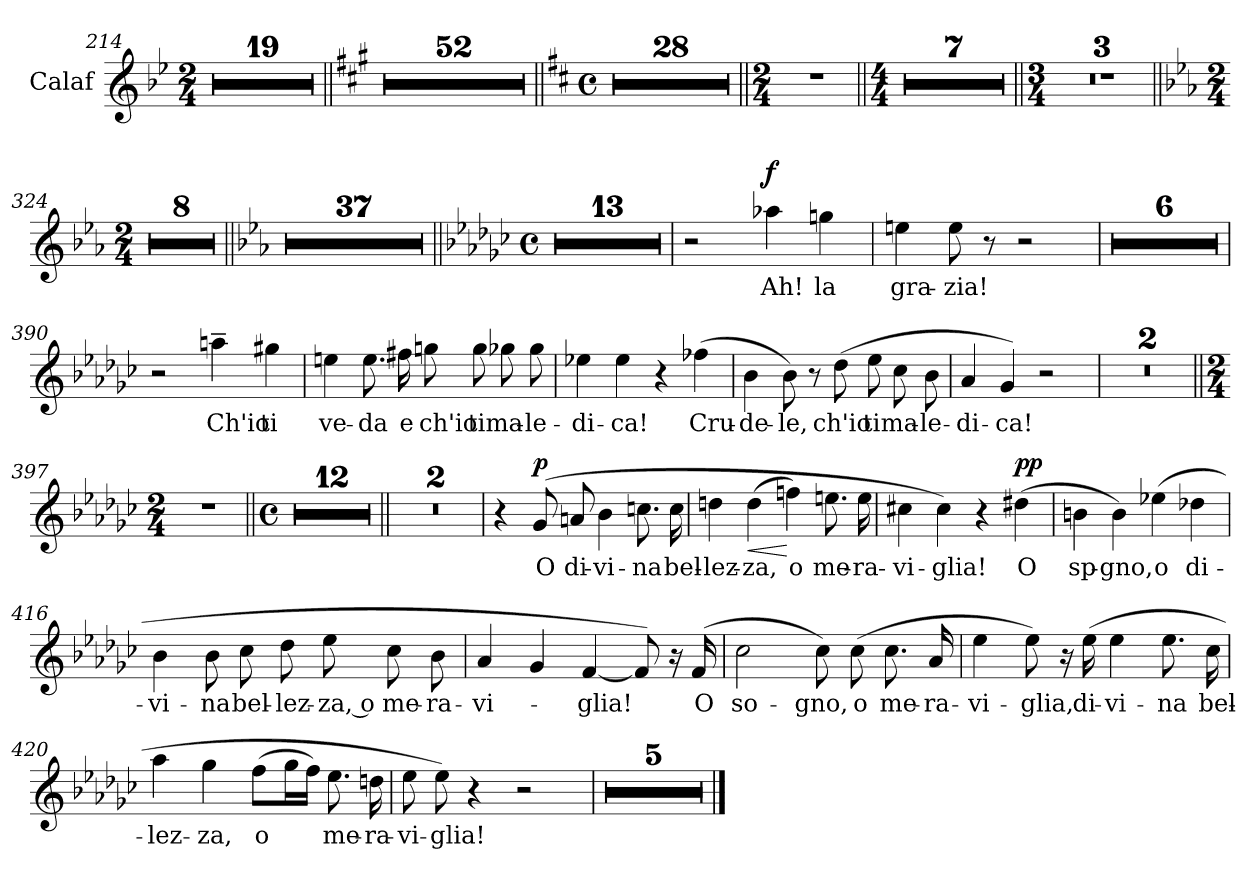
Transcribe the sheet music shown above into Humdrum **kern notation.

**kern	**text	**dynam
*part1	*part1	*part1
*staff1	*staff1	*staff1
*I"Calaf	*	*
*I'C.	*	*
*clefG2	*	*
*k[b-e-]	*	*
*M2/4	*	*
=214	=214	=214
2r	.	.
!!LO:PB:g=z
=215	=215	=215
2r	.	.
=216	=216	=216
2r	.	.
=217	=217	=217
2r	.	.
=218	=218	=218
2r	.	.
!!LO:PB:g=z
=219	=219	=219
2r	.	.
=220	=220	=220
2r	.	.
=221	=221	=221
2r	.	.
=222	=222	=222
2r	.	.
=223	=223	=223
2r	.	.
!!LO:PB:g=z
=224	=224	=224
2r	.	.
=225	=225	=225
2r	.	.
=226	=226	=226
2r	.	.
=227	=227	=227
2r	.	.
!!LO:PB:g=z
=228	=228	=228
2r	.	.
=229	=229	=229
2r	.	.
=230	=230	=230
2r	.	.
=231	=231	=231
2r	.	.
!!LO:PB:g=z
=232	=232	=232
2r	.	.
=233||	=233||	=233||
*k[f#c#g#]	*	*
2r	.	.
=234	=234	=234
2r	.	.
=235	=235	=235
2r	.	.
=236	=236	=236
2r	.	.
!!LO:PB:g=z
=237	=237	=237
2r	.	.
=238	=238	=238
2r	.	.
=239	=239	=239
2r	.	.
=240	=240	=240
2r	.	.
=241	=241	=241
2r	.	.
!!LO:PB:g=z
=242	=242	=242
2r	.	.
=243	=243	=243
2r	.	.
=244	=244	=244
2r	.	.
=245	=245	=245
2r	.	.
=246	=246	=246
2r	.	.
!!LO:PB:g=z
=247	=247	=247
2r	.	.
=248	=248	=248
2r	.	.
=249	=249	=249
2r	.	.
=250	=250	=250
2r	.	.
=251	=251	=251
2r	.	.
!!LO:PB:g=z
=252	=252	=252
2r	.	.
=253	=253	=253
2r	.	.
=254	=254	=254
2r	.	.
=255	=255	=255
2r	.	.
!!LO:PB:g=z
=256	=256	=256
2r	.	.
=257	=257	=257
2r	.	.
=258	=258	=258
2r	.	.
=259	=259	=259
2r	.	.
!!LO:PB:g=z
=260	=260	=260
2r	.	.
=261	=261	=261
2r	.	.
=262	=262	=262
2r	.	.
!!LO:PB:g=z
=263	=263	=263
2r	.	.
=264	=264	=264
2r	.	.
!!LO:PB:g=z
=265	=265	=265
2r	.	.
=266	=266	=266
2r	.	.
=267	=267	=267
2r	.	.
=268	=268	=268
2r	.	.
!!LO:PB:g=z
=269	=269	=269
2r	.	.
=270	=270	=270
2r	.	.
=271	=271	=271
2r	.	.
=272	=272	=272
2r	.	.
=273	=273	=273
2r	.	.
=274	=274	=274
2r	.	.
!!LO:PB:g=z
=275	=275	=275
2r	.	.
=276	=276	=276
2r	.	.
=277	=277	=277
2r	.	.
=278	=278	=278
2r	.	.
=279	=279	=279
2r	.	.
=280	=280	=280
2r	.	.
=281	=281	=281
2r	.	.
=282	=282	=282
2r	.	.
=283	=283	=283
2r	.	.
!!LO:LB:g=z
=284	=284	=284
2r	.	.
=285||	=285||	=285||
*k[f#c#]	*	*
*M4/4	*	*
*met(c)	*	*
1r	.	.
!!LO:PB:g=z
=286	=286	=286
1r	.	.
!!LO:LB:g=z
=287	=287	=287
1r	.	.
!!LO:PB:g=z
=288	=288	=288
1r	.	.
!!LO:LB:g=z
=289	=289	=289
1r	.	.
!!LO:PB:g=z
=290	=290	=290
1r	.	.
!!LO:LB:g=z
=291	=291	=291
1r	.	.
!!LO:PB:g=z
=292	=292	=292
1r	.	.
!!LO:LB:g=z
=293	=293	=293
1r	.	.
!!LO:PB:g=z
=294	=294	=294
1r	.	.
!!LO:LB:g=z
=295	=295	=295
1r	.	.
!!LO:PB:g=z
=296	=296	=296
1r	.	.
!!LO:LB:g=z
=297	=297	=297
1r	.	.
!!LO:PB:g=z
=298	=298	=298
1r	.	.
!!LO:LB:g=z
=299	=299	=299
1r	.	.
!!LO:PB:g=z
=300	=300	=300
1r	.	.
!!LO:LB:g=z
=301	=301	=301
1r	.	.
!!LO:PB:g=z
=302	=302	=302
1r	.	.
!!LO:LB:g=z
=303	=303	=303
1r	.	.
!!LO:PB:g=z
=304	=304	=304
1r	.	.
=305	=305	=305
1r	.	.
!!LO:LB:g=z
=306	=306	=306
1r	.	.
=307	=307	=307
1r	.	.
!!LO:PB:g=z
=308	=308	=308
1r	.	.
!!LO:LB:g=z
=309	=309	=309
1r	.	.
!!LO:PB:g=z
=310	=310	=310
1r	.	.
=311	=311	=311
1r	.	.
=312	=312	=312
1r	.	.
!!LO:LB:g=z
=313||	=313||	=313||
*M2/4	*	*
2r	.	.
=314||	=314||	=314||
*M4/4	*	*
1r	.	.
=315	=315	=315
1r	.	.
!!LO:PB:g=z
=316	=316	=316
1r	.	.
=317	=317	=317
1r	.	.
!!LO:PB:g=z
=318	=318	=318
1r	.	.
!!LO:PB:g=z
=319	=319	=319
1r	.	.
=320	=320	=320
1r	.	.
!!LO:PB:g=z
=321||	=321||	=321||
*M3/4	*	*
2.r	.	.
=322	=322	=322
2.r	.	.
!!LO:PB:g=z
=323	=323	=323
2.r	.	.
=324||	=324||	=324||
*k[b-e-a-]	*	*
*M2/4	*	*
2r	.	.
=325	=325	=325
2r	.	.
=326	=326	=326
2r	.	.
!!LO:PB:g=z
=327	=327	=327
2r	.	.
=328	=328	=328
2r	.	.
=329	=329	=329
2r	.	.
=330	=330	=330
2r	.	.
=331	=331	=331
2r	.	.
!!LO:PB:g=z
=332||	=332||	=332||
*k[b-e-a-]	*	*
2r	.	.
=333	=333	=333
2r	.	.
=334	=334	=334
2r	.	.
=335	=335	=335
2r	.	.
=336	=336	=336
2r	.	.
=337	=337	=337
2r	.	.
=338	=338	=338
2r	.	.
!!LO:PB:g=z
=339	=339	=339
2r	.	.
=340	=340	=340
2r	.	.
=341	=341	=341
2r	.	.
=342	=342	=342
2r	.	.
=343	=343	=343
2r	.	.
=344	=344	=344
2r	.	.
=345	=345	=345
2r	.	.
=346	=346	=346
2r	.	.
=347	=347	=347
2r	.	.
!!LO:LB:g=z
=348	=348	=348
2r	.	.
=349	=349	=349
2r	.	.
=350	=350	=350
2r	.	.
=351	=351	=351
2r	.	.
=352	=352	=352
2r	.	.
=353	=353	=353
2r	.	.
=354	=354	=354
2r	.	.
!!LO:PB:g=z
=355	=355	=355
2r	.	.
=356	=356	=356
2r	.	.
=357	=357	=357
2r	.	.
=358	=358	=358
2r	.	.
=359	=359	=359
2r	.	.
=360	=360	=360
2r	.	.
=361	=361	=361
2r	.	.
!!LO:LB:g=z
=362	=362	=362
2r	.	.
=363	=363	=363
2r	.	.
=364	=364	=364
2r	.	.
=365	=365	=365
2r	.	.
=366	=366	=366
2r	.	.
=367	=367	=367
2r	.	.
=368	=368	=368
2r	.	.
!!LO:LB:g=z
=369||	=369||	=369||
*k[b-e-a-d-g-c-]	*	*
*M4/4	*	*
*met(c)	*	*
1r	.	.
=370	=370	=370
1r	.	.
=371	=371	=371
1r	.	.
!!LO:PB:g=z
=372	=372	=372
1r	.	.
=373	=373	=373
1r	.	.
!!LO:LB:g=z
=374	=374	=374
1r	.	.
=375	=375	=375
1r	.	.
!!LO:PB:g=z
=376	=376	=376
1r	.	.
=377	=377	=377
1r	.	.
!!LO:LB:g=z
=378	=378	=378
1r	.	.
=379	=379	=379
1r	.	.
!!LO:PB:g=z
=380	=380	=380
1r	.	.
=381	=381	=381
1r	.	.
!!LO:PB:g=z
=382	=382	=382
2r	.	.
!	!LO:LY:b	!LO:DY:a
4aa-X\	Ah!	f
!	!LO:LY:b	!
4ggn\	la	.
=383	=383	=383
!	!LO:LY:b	!
4een\	gra-	.
!	!LO:LY:b	!
8ee\	-zia!	.
8r	.	.
2r	.	.
!!LO:PB:g=z
=384	=384	=384
1r	.	.
=385	=385	=385
1r	.	.
=386	=386	=386
1r	.	.
!!LO:LB:g=z
=387	=387	=387
1r	.	.
=388	=388	=388
1r	.	.
=389	=389	=389
1r	.	.
!!LO:PB:g=z
=390	=390	=390
2r	.	.
!	!LO:LY:b	!
4aan~\	Ch'io	.
!	!LO:LY:b	!
4gg#X\	ti	.
=391	=391	=391
!	!LO:LY:b	!
4een\	ve-	.
!	!LO:LY:b	!
8.ee\	-da	.
!	!LO:LY:b	!
16ff#X\	e	.
!	!LO:LY:b	!
8ggn\	ch'io	.
!	!LO:LY:b	!
8gg\	ti	.
!	!LO:LY:b	!
8gg-X\	ma-	.
!	!LO:LY:b	!
8gg-\	-le-	.
!!LO:PB:g=z
=392	=392	=392
!	!LO:LY:b	!
4ee-X\	-di-	.
!	!LO:LY:b	!
4ee-\	-ca!	.
4r	.	.
!	!LO:LY:b	!
(>4ff-X\	Cru-	.
=393	=393	=393
!	!LO:LY:b	!
4b-\	-de-	.
!	!LO:LY:b	!
8b-\)	-le,	.
8r	.	.
!	!LO:LY:b	!
(>8dd-\	ch'io	.
!	!LO:LY:b	!
8ee-\	ti	.
!	!LO:LY:b	!
8cc-\	ma-	.
!	!LO:LY:b	!
8b-\	-le-	.
=394	=394	=394
!	!LO:LY:b	!
4a-/	-di-	.
!	!LO:LY:b	!
4g-/)	-ca!	.
2r	.	.
!!LO:PB:g=z
=395	=395	=395
1r	.	.
=396	=396	=396
1r	.	.
!!LO:PB:g=z
=397||	=397||	=397||
*M2/4	*	*
2r	.	.
=398||	=398||	=398||
*M4/4	*	*
*met(c)	*	*
1r	.	.
!!LO:PB:g=z
=399	=399	=399
1r	.	.
=400	=400	=400
1r	.	.
!!LO:PB:g=z
=401	=401	=401
1r	.	.
=402	=402	=402
1r	.	.
!!LO:PB:g=z
=403	=403	=403
1r	.	.
=404	=404	=404
1r	.	.
=405	=405	=405
1r	.	.
!!LO:PB:g=z
=406	=406	=406
1r	.	.
=407	=407	=407
1r	.	.
=408	=408	=408
1r	.	.
!!LO:PB:g=z
=409	=409	=409
1r	.	.
=410||	=410||	=410||
1r	.	.
=411	=411	=411
1r	.	.
!!LO:LB:g=z
=412	=412	=412
4r	.	.
!	!LO:LY:b	!LO:DY:a
(>8g-/	O	p
!	!LO:LY:b	!
8an/	di-	.
!	!LO:LY:b	!
4b-\	-vi-	.
!	!LO:LY:b	!
8.ccn\	-na	.
!	!LO:LY:b	!
16cc\	bel-	.
=413	=413	=413
!	!LO:LY:b	!
4ddn\	-lez-	.
!	!LO:LY:b	!LO:HP:b
(>4dd\	-za,	<
!	!LO:LY:b	!
4ffn\)	o	[
!	!LO:LY:b	!
8.een\	me-	.
!	!LO:LY:b	!
16ee\	-ra-	.
!!LO:PB:g=z
=414	=414	=414
!	!LO:LY:b	!
4cc#X\	-vi-	.
!	!LO:LY:b	!
4cc#\)	-glia!	.
4r	.	.
!	!LO:LY:b	!LO:DY:a
(>4dd#X\	O	pp
=415	=415	=415
!	!LO:LY:b	!
4bn\	sp-	.
!	!LO:LY:b	!
4b\)	-gno,	.
!	!LO:LY:b	!
(>4ee-X\	o	.
!	!LO:LY:b	!
4dd-X\	di-	.
!!LO:LB:g=z
=416	=416	=416
!	!LO:LY:b	!
4b-\	-vi-	.
!	!LO:LY:b	!
8b-\	-na	.
!	!LO:LY:b	!
8cc-\	bel-	.
!	!LO:LY:b	!
8dd-\	-lez-	.
!	!LO:LY:b	!
8ee-\	-za, o	.
!	!LO:LY:b	!
8cc-\	me-	.
!	!LO:LY:b	!
8b-\	-ra-	.
=417	=417	=417
!	!LO:LY:b	!
4a-/	-vi-	.
4g-/	.	.
!	!LO:LY:b	!
[4f/	-glia!	.
8f/])	.	.
16r	.	.
!	!LO:LY:b	!
(>16f/	O	.
=418	=418	=418
!	!LO:LY:b	!
2cc-\	so-	.
!	!LO:LY:b	!
8cc-\)	-gno,	.
!	!LO:LY:b	!
(>8cc-\	o	.
!	!LO:LY:b	!
8.cc-\	me-	.
!	!LO:LY:b	!
16a-/	-ra-	.
!!LO:LB:g=z
=419	=419	=419
!	!LO:LY:b	!
4ee-\	-vi-	.
!	!LO:LY:b	!
8ee-\)	-glia,	.
16r	.	.
!	!LO:LY:b	!
(>16ee-\	di-	.
!	!LO:LY:b	!
4ee-\	-vi-	.
!	!LO:LY:b	!
8.ee-\	-na	.
!	!LO:LY:b	!
16cc-\	bel-	.
=420	=420	=420
!	!LO:LY:b	!
4aa-\	-lez-	.
!	!LO:LY:b	!
4gg-\	-za,	.
!	!LO:LY:b	!
(>8ff\L	o	.
16gg-\L	.	.
16ff\JJ)	.	.
!	!LO:LY:b	!
8.ee-\	me-	.
!	!LO:LY:b	!
16ddn\	-ra-	.
=421	=421	=421
!	!LO:LY:b	!
8ee-\	-vi-	.
!	!LO:LY:b	!
8ee-\)	-glia!	.
4r	.	.
2r	.	.
!!LO:PB:g=z
=422	=422	=422
1r	.	.
=423	=423	=423
1r	.	.
=424	=424	=424
1r	.	.
!!LO:LB:g=z
=425	=425	=425
1r	.	.
=426	=426	=426
1r	.	.
==	==	==
*-	*-	*-
